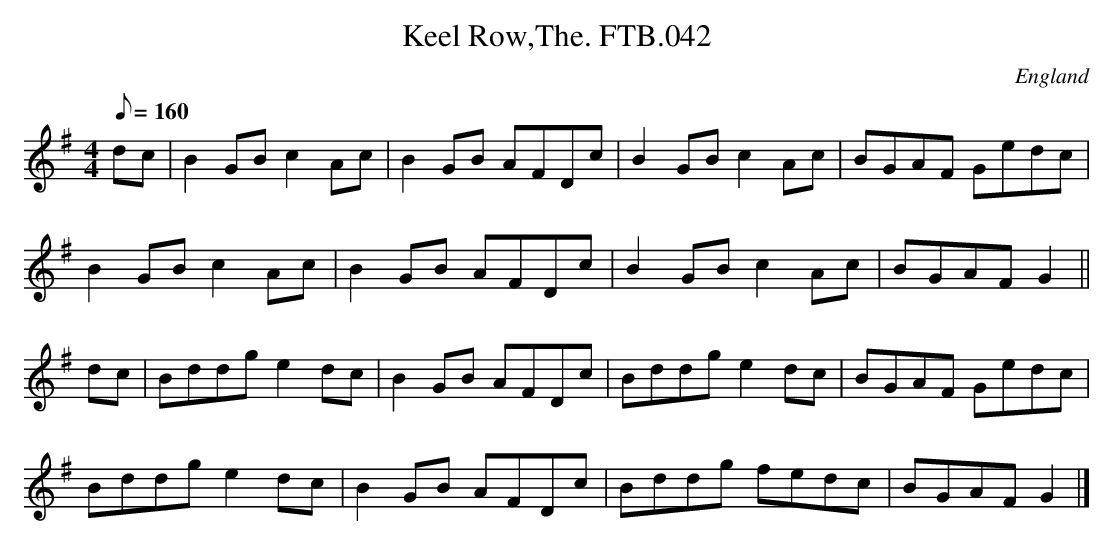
X:1
T:Keel Row,The. FTB.042
M:4/4
L:1/8
Q:160
O:England
K:G
dc|B2GBc2Ac|B2GB AFDc|B2GBc2Ac|BGAF Gedc|
B2GBc2Ac|B2GB AFDc|B2GBc2Ac|BGAFG2||
dc|Bddge2dc|B2GB AFDc|Bddge2dc|BGAF Gedc|
Bddge2dc|B2GB AFDc|Bddg fedc|BGAFG2|]
